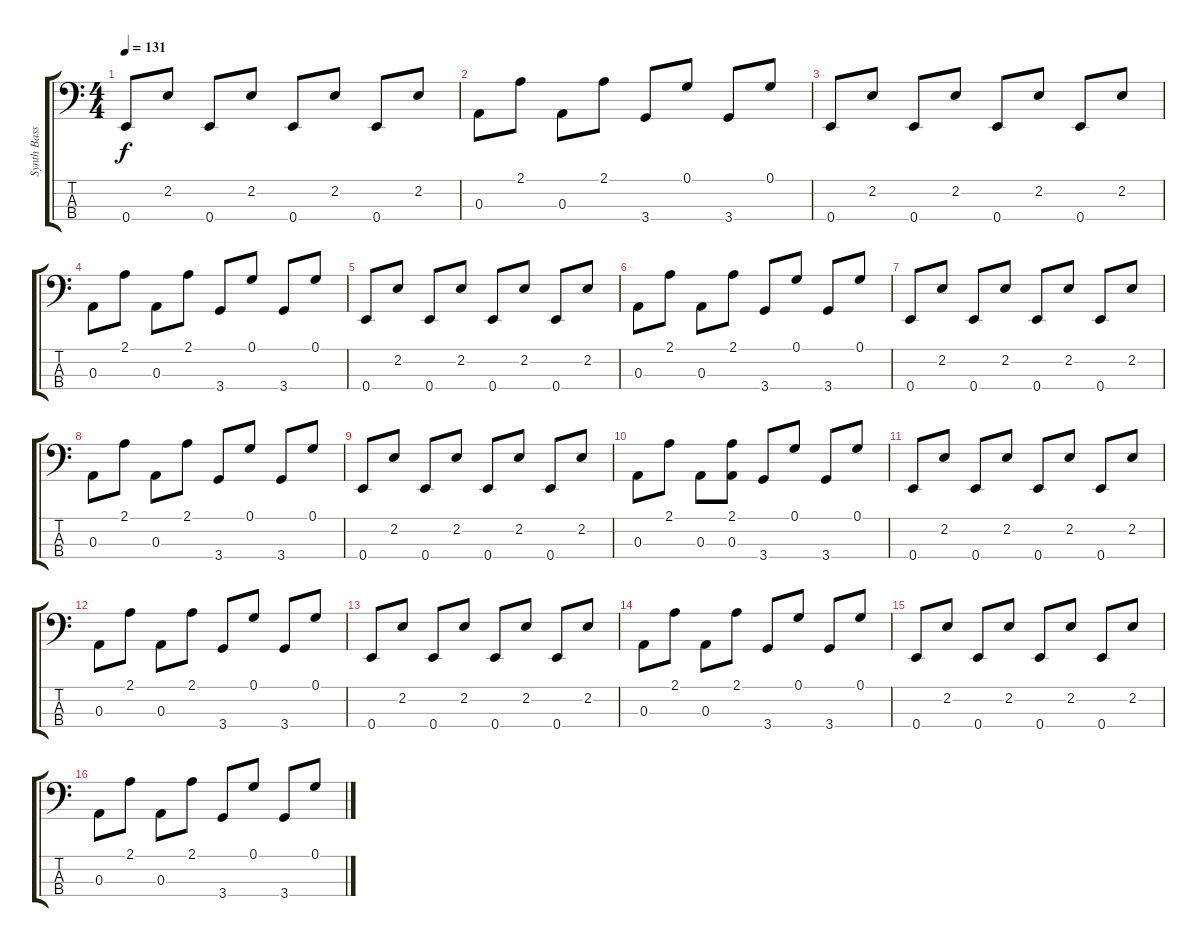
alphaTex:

\track ("Synth Bass 1" "Synth Bass") {instrument electricbassfinger}
\staff {score tabs}
\tuning (G2 D2 A1 E1) {hide}
\ts (4 4)
\tempo 131
\clef f4
\ks c
0.4.8{dy f} 2.2.8 0.4.8 2.2.8 0.4.8 2.2.8 0.4.8 2.2.8 |
0.3.8 2.1.8 0.3.8 2.1.8 3.4.8 0.1.8 3.4.8 0.1.8 |
0.4.8 2.2.8 0.4.8 2.2.8 0.4.8 2.2.8 0.4.8 2.2.8 |
0.3.8 2.1.8 0.3.8 2.1.8 3.4.8 0.1.8 3.4.8 0.1.8 |
0.4.8 2.2.8 0.4.8 2.2.8 0.4.8 2.2.8 0.4.8 2.2.8 |
0.3.8 2.1.8 0.3.8 2.1.8 3.4.8 0.1.8 3.4.8 0.1.8 |
0.4.8 2.2.8 0.4.8 2.2.8 0.4.8 2.2.8 0.4.8 2.2.8 |
0.3.8 2.1.8 0.3.8 2.1.8 3.4.8 0.1.8 3.4.8 0.1.8 |
0.4.8 2.2.8 0.4.8 2.2.8 0.4.8 2.2.8 0.4.8 2.2.8 |
0.3.8 2.1.8 0.3.8 (2.1 0.3).8 3.4.8 0.1.8 3.4.8 0.1.8 |
0.4.8 2.2.8 0.4.8 2.2.8 0.4.8 2.2.8 0.4.8 2.2.8 |
0.3.8 2.1.8 0.3.8 2.1.8 3.4.8 0.1.8 3.4.8 0.1.8 |
0.4.8 2.2.8 0.4.8 2.2.8 0.4.8 2.2.8 0.4.8 2.2.8 |
0.3.8 2.1.8 0.3.8 2.1.8 3.4.8 0.1.8 3.4.8 0.1.8 |
0.4.8 2.2.8 0.4.8 2.2.8 0.4.8 2.2.8 0.4.8 2.2.8 |
0.3.8 2.1.8 0.3.8 2.1.8 3.4.8 0.1.8 3.4.8 0.1.8
